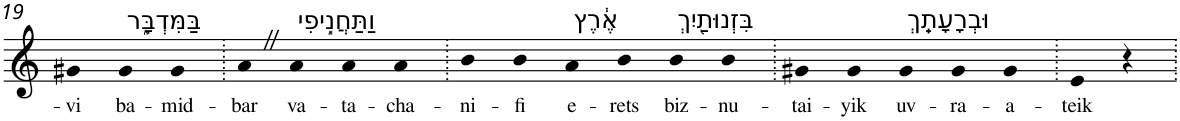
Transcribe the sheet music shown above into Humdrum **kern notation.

**kern	**text
*part1	*part1
*staff1	*staff1
*I"Piano	*
*I'Pno	*
!!LO:PB:g=z
*clefG2	*
*k[]	*
=19	=19
!	!LO:LY:b
4g#X	-vi
!LO:TX:a:t=בַּמִּדְבָּ֑ר	!
!	!LO:LY:b
4g#	ba-
!	!LO:LY:b
4g#	-mid-
=20.	=20.
!	!LO:LY:b
4aZ	-bar
!LO:TX:a:t=וַתַּחֲנִ֣יפִי	!
!	!LO:LY:b
4a	va-
!	!LO:LY:b
4a	-ta-
!	!LO:LY:b
4a	-cha-
=21.	=21.
!	!LO:LY:b
4b	-ni-
!	!LO:LY:b
4b	-fi
!LO:TX:a:t=אֶ֔רֶץ	!
!	!LO:LY:b
4a	e-
!	!LO:LY:b
4b	-rets
!LO:TX:a:t=בִּזְנוּתַ֖יִךְ	!
!	!LO:LY:b
4b	biz-
!	!LO:LY:b
4b	-nu-
=22.	=22.
!	!LO:LY:b
4g#X	-tai-
!	!LO:LY:b
4g#	-yik
!LO:TX:a:t=וּבְרָעָתֵֽךְ	!
!	!LO:LY:b
4g#	uv-
!	!LO:LY:b
4g#	-ra-
!	!LO:LY:b
4g#	-a-
=23.	=23.
!	!LO:LY:b
4e	-teik
4r	.
=.	=.
*-	*-
